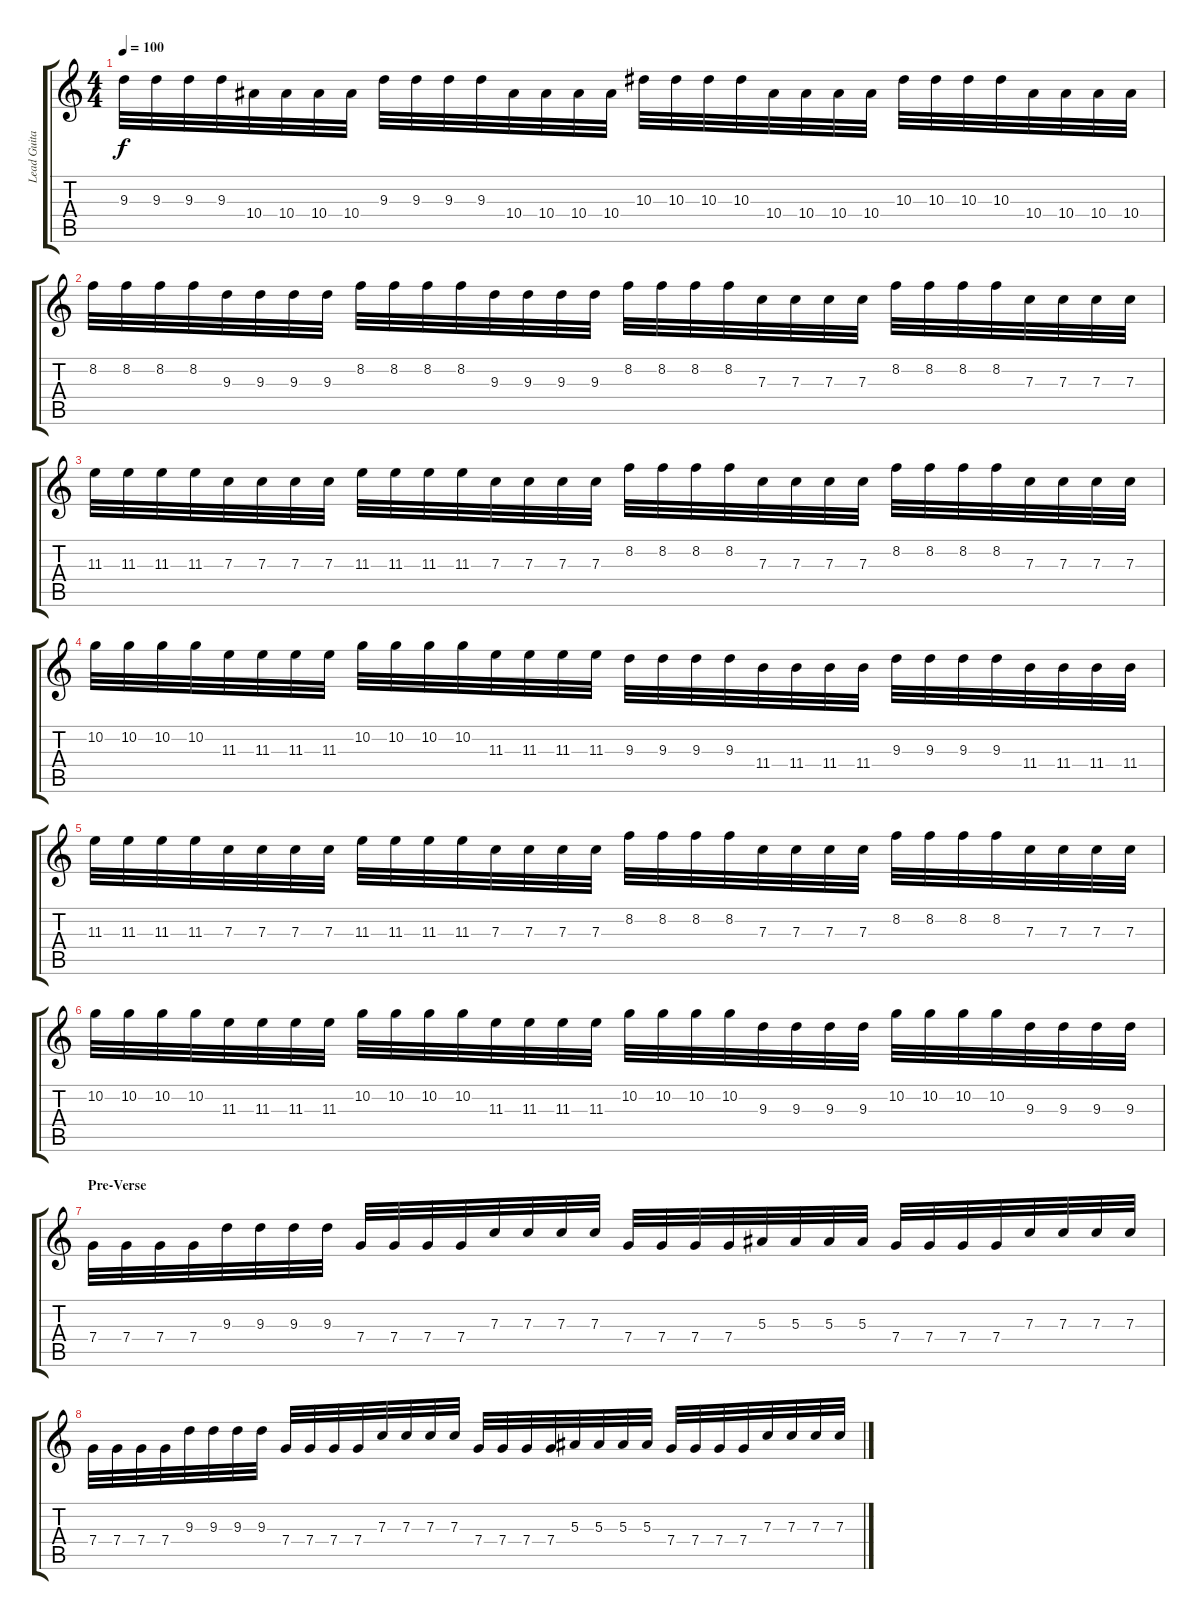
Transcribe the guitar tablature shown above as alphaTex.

\track ("Lead Guitar (Right track)" "Lead Guita") {instrument distortionguitar}
\staff {score tabs}
\tuning (D4 A3 F3 C3 G2 D2) {hide}
\ts (4 4)
\tempo 100
\clef g2
\ks c
9.3.32{dy f} 9.3.32 9.3.32 9.3.32 10.4.32 10.4.32 10.4.32 10.4.32 9.3.32 9.3.32 9.3.32 9.3.32 10.4.32 10.4.32 10.4.32 10.4.32 10.3.32 10.3.32 10.3.32 10.3.32 10.4.32 10.4.32 10.4.32 10.4.32 10.3.32 10.3.32 10.3.32 10.3.32 10.4.32 10.4.32 10.4.32 10.4.32 |
8.2.32 8.2.32 8.2.32 8.2.32 9.3.32 9.3.32 9.3.32 9.3.32 8.2.32 8.2.32 8.2.32 8.2.32 9.3.32 9.3.32 9.3.32 9.3.32 8.2.32 8.2.32 8.2.32 8.2.32 7.3.32 7.3.32 7.3.32 7.3.32 8.2.32 8.2.32 8.2.32 8.2.32 7.3.32 7.3.32 7.3.32 7.3.32 |
11.3.32 11.3.32 11.3.32 11.3.32 7.3.32 7.3.32 7.3.32 7.3.32 11.3.32 11.3.32 11.3.32 11.3.32 7.3.32 7.3.32 7.3.32 7.3.32 8.2.32 8.2.32 8.2.32 8.2.32 7.3.32 7.3.32 7.3.32 7.3.32 8.2.32 8.2.32 8.2.32 8.2.32 7.3.32 7.3.32 7.3.32 7.3.32 |
10.2.32 10.2.32 10.2.32 10.2.32 11.3.32 11.3.32 11.3.32 11.3.32 10.2.32 10.2.32 10.2.32 10.2.32 11.3.32 11.3.32 11.3.32 11.3.32 9.3.32 9.3.32 9.3.32 9.3.32 11.4.32 11.4.32 11.4.32 11.4.32 9.3.32 9.3.32 9.3.32 9.3.32 11.4.32 11.4.32 11.4.32 11.4.32 |
11.3.32 11.3.32 11.3.32 11.3.32 7.3.32 7.3.32 7.3.32 7.3.32 11.3.32 11.3.32 11.3.32 11.3.32 7.3.32 7.3.32 7.3.32 7.3.32 8.2.32 8.2.32 8.2.32 8.2.32 7.3.32 7.3.32 7.3.32 7.3.32 8.2.32 8.2.32 8.2.32 8.2.32 7.3.32 7.3.32 7.3.32 7.3.32 |
10.2.32 10.2.32 10.2.32 10.2.32 11.3.32 11.3.32 11.3.32 11.3.32 10.2.32 10.2.32 10.2.32 10.2.32 11.3.32 11.3.32 11.3.32 11.3.32 10.2.32 10.2.32 10.2.32 10.2.32 9.3.32 9.3.32 9.3.32 9.3.32 10.2.32 10.2.32 10.2.32 10.2.32 9.3.32 9.3.32 9.3.32 9.3.32 |
\section ("" "Pre-Verse")
7.4.32 7.4.32 7.4.32 7.4.32 9.3.32 9.3.32 9.3.32 9.3.32 7.4.32 7.4.32 7.4.32 7.4.32 7.3.32 7.3.32 7.3.32 7.3.32 7.4.32 7.4.32 7.4.32 7.4.32 5.3.32 5.3.32 5.3.32 5.3.32 7.4.32 7.4.32 7.4.32 7.4.32 7.3.32 7.3.32 7.3.32 7.3.32 |
7.4.32 7.4.32 7.4.32 7.4.32 9.3.32 9.3.32 9.3.32 9.3.32 7.4.32 7.4.32 7.4.32 7.4.32 7.3.32 7.3.32 7.3.32 7.3.32 7.4.32 7.4.32 7.4.32 7.4.32 5.3.32 5.3.32 5.3.32 5.3.32 7.4.32 7.4.32 7.4.32 7.4.32 7.3.32 7.3.32 7.3.32 7.3.32
